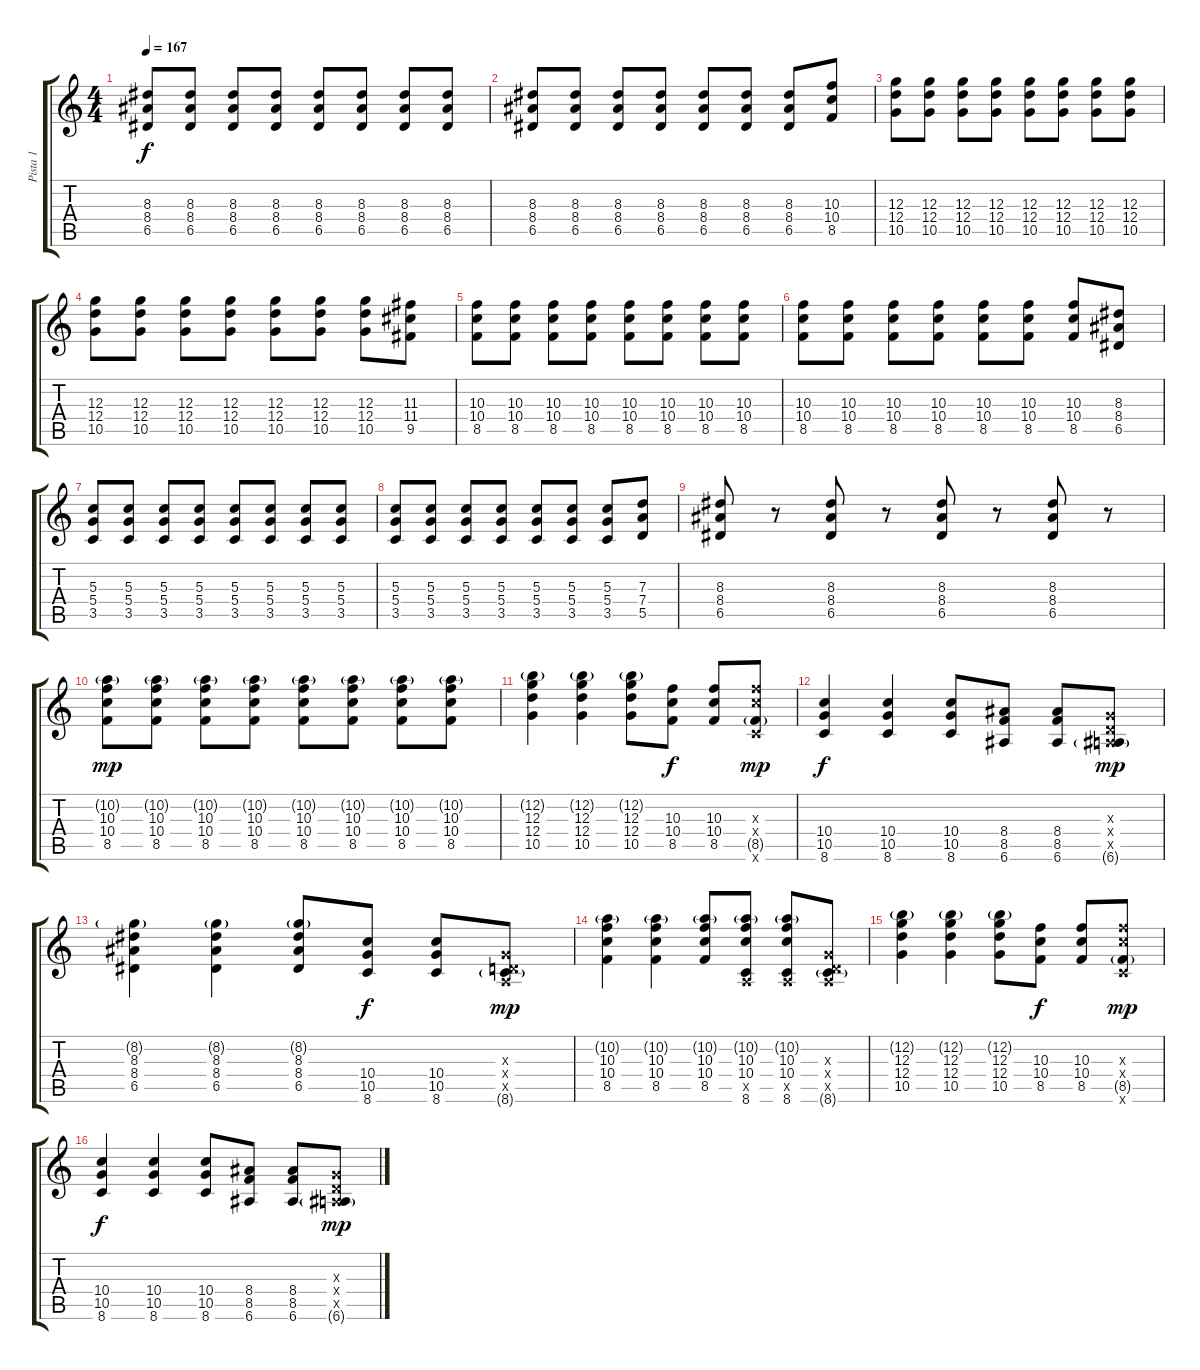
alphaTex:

\track ("Pista 1" "Pista 1") {instrument overdrivenguitar}
\staff {score tabs}
\tuning (E4 B3 G3 D3 A2 E2) {hide}
\ts (4 4)
\tempo 167
\clef g2
\ks c
(8.3 8.4 6.5).8{dy f} (8.3 8.4 6.5).8 (8.3 8.4 6.5).8 (8.3 8.4 6.5).8 (8.3 8.4 6.5).8 (8.3 8.4 6.5).8 (8.3 8.4 6.5).8 (8.3 8.4 6.5).8 |
(8.3 8.4 6.5).8 (8.3 8.4 6.5).8 (8.3 8.4 6.5).8 (8.3 8.4 6.5).8 (8.3 8.4 6.5).8 (8.3 8.4 6.5).8 (8.3 8.4 6.5).8 (10.3 10.4 8.5).8 |
(12.3 12.4 10.5).8 (12.3 12.4 10.5).8 (12.3 12.4 10.5).8 (12.3 12.4 10.5).8 (12.3 12.4 10.5).8 (12.3 12.4 10.5).8 (12.3 12.4 10.5).8 (12.3 12.4 10.5).8 |
(12.3 12.4 10.5).8 (12.3 12.4 10.5).8 (12.3 12.4 10.5).8 (12.3 12.4 10.5).8 (12.3 12.4 10.5).8 (12.3 12.4 10.5).8 (12.3 12.4 10.5).8 (11.3 11.4 9.5).8 |
(10.3 10.4 8.5).8 (10.3 10.4 8.5).8 (10.3 10.4 8.5).8 (10.3 10.4 8.5).8 (10.3 10.4 8.5).8 (10.3 10.4 8.5).8 (10.3 10.4 8.5).8 (10.3 10.4 8.5).8 |
(10.3 10.4 8.5).8 (10.3 10.4 8.5).8 (10.3 10.4 8.5).8 (10.3 10.4 8.5).8 (10.3 10.4 8.5).8 (10.3 10.4 8.5).8 (10.3 10.4 8.5).8 (8.3 8.4 6.5).8 |
(5.3 5.4 3.5).8 (5.3 5.4 3.5).8 (5.3 5.4 3.5).8 (5.3 5.4 3.5).8 (5.3 5.4 3.5).8 (5.3 5.4 3.5).8 (5.3 5.4 3.5).8 (5.3 5.4 3.5).8 |
(5.3 5.4 3.5).8 (5.3 5.4 3.5).8 (5.3 5.4 3.5).8 (5.3 5.4 3.5).8 (5.3 5.4 3.5).8 (5.3 5.4 3.5).8 (5.3 5.4 3.5).8 (7.3 7.4 5.5).8 |
(8.3 8.4 6.5).8 r.8 (8.3 8.4 6.5).8 r.8 (8.3 8.4 6.5).8 r.8 (8.3 8.4 6.5).8 r.8 |
(10.2{g} 10.3 10.4 8.5).8{dy mp} (10.2{g} 10.3 10.4 8.5).8 (10.2{g} 10.3 10.4 8.5).8 (10.2{g} 10.3 10.4 8.5).8 (10.2{g} 10.3 10.4 8.5).8 (10.2{g} 10.3 10.4 8.5).8 (10.2{g} 10.3 10.4 8.5).8 (10.2{g} 10.3 10.4 8.5).8 |
(12.2{g} 12.3 12.4 10.5).4 (12.2{g} 12.3 12.4 10.5).4 (12.2{g} 12.3 12.4 10.5).8 (10.3 10.4 8.5).8{dy f} (10.3 10.4 8.5).8 (10.3{x} 10.4{x} 8.5{g} 8.6{x}).8{dy mp} |
(10.4 10.5 8.6).4{dy f} (10.4 10.5 8.6).4 (10.4 10.5 8.6).8 (8.4 8.5 6.6).8 (8.4 8.5 6.6).8 (0.3{x} 0.4{x} 0.5{x} 6.6{g}).8{dy mp} |
(8.2{g} 8.3 8.4 6.5).4 (8.2{g} 8.3 8.4 6.5).4 (8.2{g} 8.3 8.4 6.5).8 (10.4 10.5 8.6).8{dy f} (10.4 10.5 8.6).8 (0.3{x} 0.4{x} 0.5{x} 8.6{g}).8{dy mp} |
(10.2{g} 10.3 10.4 8.5).4 (10.2{g} 10.3 10.4 8.5).4 (10.2{g} 10.3 10.4 8.5).8 (10.2{g} 10.3 10.4 0.5{x} 8.6).8 (10.2{g} 10.3 10.4 0.5{x} 8.6).8 (0.3{x} 0.4{x} 0.5{x} 8.6{g}).8 |
(12.2{g} 12.3 12.4 10.5).4 (12.2{g} 12.3 12.4 10.5).4 (12.2{g} 12.3 12.4 10.5).8 (10.3 10.4 8.5).8{dy f} (10.3 10.4 8.5).8 (10.3{x} 10.4{x} 8.5{g} 8.6{x}).8{dy mp} |
(10.4 10.5 8.6).4{dy f} (10.4 10.5 8.6).4 (10.4 10.5 8.6).8 (8.4 8.5 6.6).8 (8.4 8.5 6.6).8 (0.3{x} 0.4{x} 0.5{x} 6.6{g}).8{dy mp}
